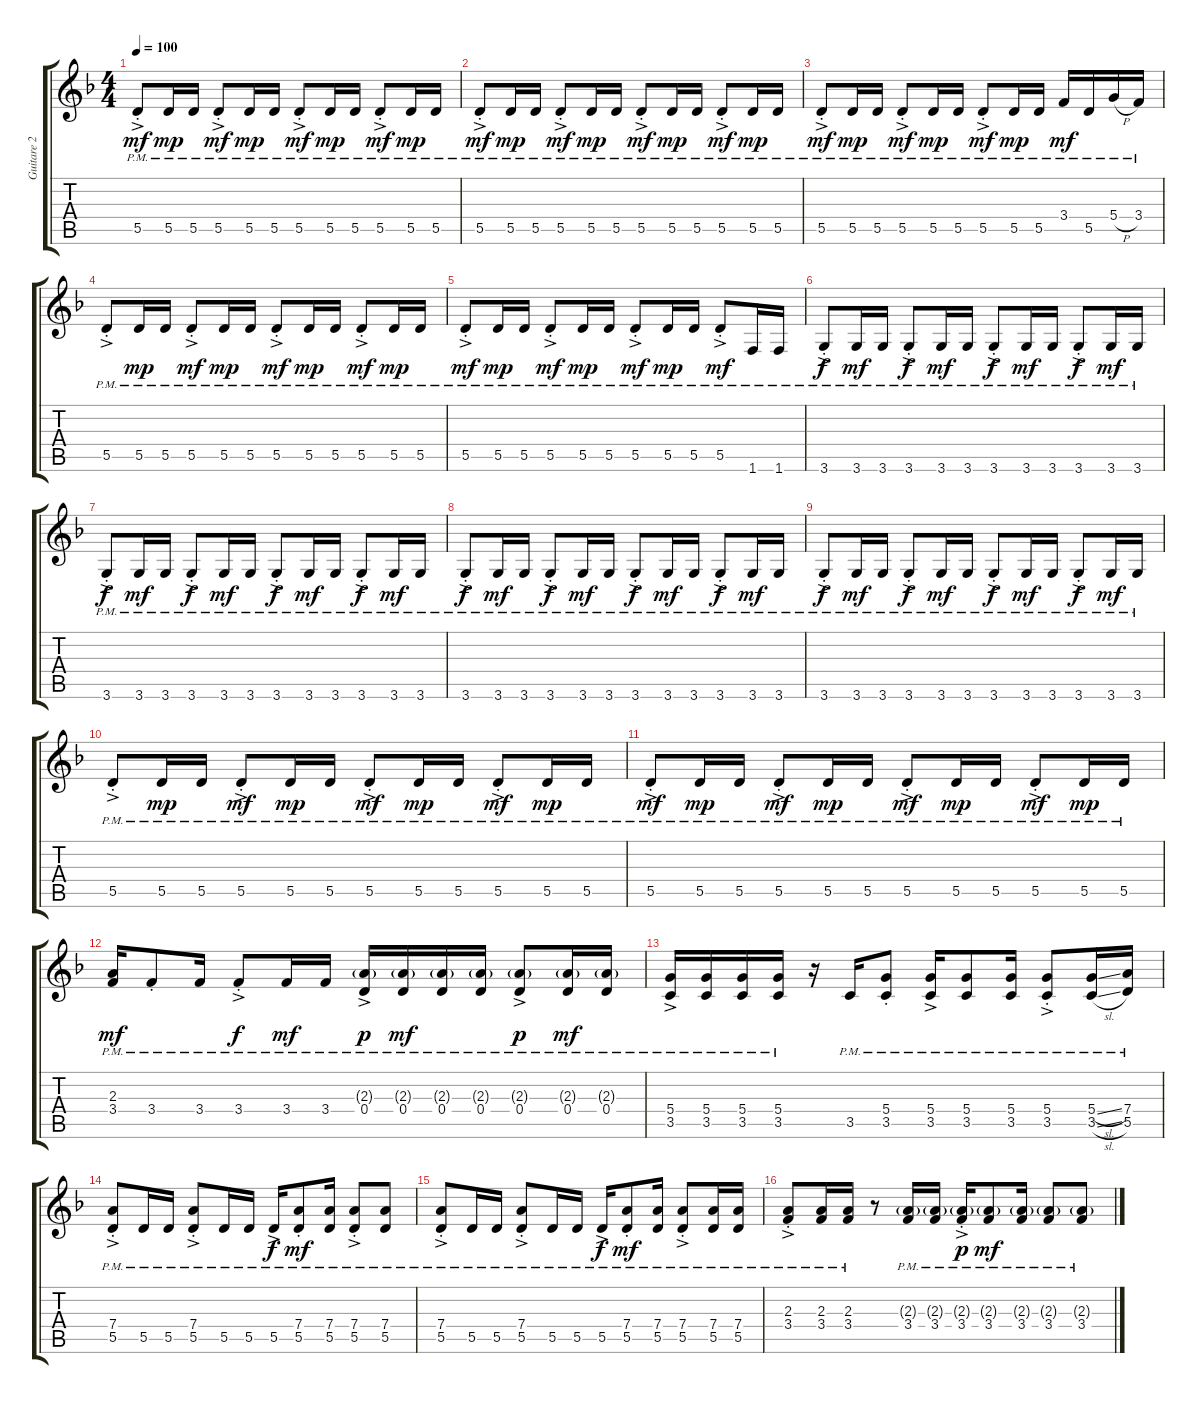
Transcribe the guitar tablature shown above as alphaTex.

\track ("Guitare 2" "Guitare 2") {instrument distortionguitar}
\staff {score tabs}
\tuning (E4 B3 G3 D3 A2 E2) {hide}
\ts (4 4)
\tempo 100
\clef g2
\ks dminor
5.5{ac pm st}.8{dy mf} 5.5{pm}.16{dy mp} 5.5{pm}.16 5.5{ac pm st}.8{dy mf} 5.5{pm}.16{dy mp} 5.5{pm}.16 5.5{ac pm st}.8{dy mf} 5.5{pm}.16{dy mp} 5.5{pm}.16 5.5{ac pm st}.8{dy mf} 5.5{pm}.16{dy mp} 5.5{pm}.16 |
5.5{ac pm st}.8{dy mf} 5.5{pm}.16{dy mp} 5.5{pm}.16 5.5{ac pm st}.8{dy mf} 5.5{pm}.16{dy mp} 5.5{pm}.16 5.5{ac pm st}.8{dy mf} 5.5{pm}.16{dy mp} 5.5{pm}.16 5.5{ac pm st}.8{dy mf} 5.5{pm}.16{dy mp} 5.5{pm}.16 |
5.5{ac pm st}.8{dy mf} 5.5{pm}.16{dy mp} 5.5{pm}.16 5.5{ac pm st}.8{dy mf} 5.5{pm}.16{dy mp} 5.5{pm}.16 5.5{ac pm st}.8{dy mf} 5.5{pm}.16{dy mp} 5.5{pm}.16 3.4{pm}.16{dy mf} 5.5{pm}.16 5.4{h pm}.16 3.4{pm}.16 |
5.5{ac pm st}.8 5.5{pm}.16{dy mp} 5.5{pm}.16 5.5{ac pm st}.8{dy mf} 5.5{pm}.16{dy mp} 5.5{pm}.16 5.5{ac pm st}.8{dy mf} 5.5{pm}.16{dy mp} 5.5{pm}.16 5.5{ac pm st}.8{dy mf} 5.5{pm}.16{dy mp} 5.5{pm}.16 |
5.5{ac pm st}.8{dy mf} 5.5{pm}.16{dy mp} 5.5{pm}.16 5.5{ac pm st}.8{dy mf} 5.5{pm}.16{dy mp} 5.5{pm}.16 5.5{ac pm st}.8{dy mf} 5.5{pm}.16{dy mp} 5.5{pm}.16 5.5{ac pm st}.8{dy mf} 1.6{pm}.16 1.6{pm}.16 |
3.6{ac pm st}.8{dy f} 3.6{pm}.16{dy mf} 3.6{pm}.16 3.6{ac pm st}.8{dy f} 3.6{pm}.16{dy mf} 3.6{pm}.16 3.6{ac pm st}.8{dy f} 3.6{pm}.16{dy mf} 3.6{pm}.16 3.6{ac pm st}.8{dy f} 3.6{pm}.16{dy mf} 3.6{pm}.16 |
3.6{ac pm st}.8{dy f} 3.6{pm}.16{dy mf} 3.6{pm}.16 3.6{ac pm st}.8{dy f} 3.6{pm}.16{dy mf} 3.6{pm}.16 3.6{ac pm st}.8{dy f} 3.6{pm}.16{dy mf} 3.6{pm}.16 3.6{ac pm st}.8{dy f} 3.6{pm}.16{dy mf} 3.6{pm}.16 |
3.6{ac pm st}.8{dy f} 3.6{pm}.16{dy mf} 3.6{pm}.16 3.6{ac pm st}.8{dy f} 3.6{pm}.16{dy mf} 3.6{pm}.16 3.6{ac pm st}.8{dy f} 3.6{pm}.16{dy mf} 3.6{pm}.16 3.6{ac pm st}.8{dy f} 3.6{pm}.16{dy mf} 3.6{pm}.16 |
3.6{ac pm st}.8{dy f} 3.6{pm}.16{dy mf} 3.6{pm}.16 3.6{ac pm st}.8{dy f} 3.6{pm}.16{dy mf} 3.6{pm}.16 3.6{ac pm st}.8{dy f} 3.6{pm}.16{dy mf} 3.6{pm}.16 3.6{ac pm st}.8{dy f} 3.6{pm}.16{dy mf} 3.6{pm}.16 |
5.5{ac pm st}.8 5.5{pm}.16{dy mp} 5.5{pm}.16 5.5{ac pm st}.8{dy mf} 5.5{pm}.16{dy mp} 5.5{pm}.16 5.5{ac pm st}.8{dy mf} 5.5{pm}.16{dy mp} 5.5{pm}.16 5.5{ac pm st}.8{dy mf} 5.5{pm}.16{dy mp} 5.5{pm}.16 |
5.5{ac pm st}.8{dy mf} 5.5{pm}.16{dy mp} 5.5{pm}.16 5.5{ac pm st}.8{dy mf} 5.5{pm}.16{dy mp} 5.5{pm}.16 5.5{ac pm st}.8{dy mf} 5.5{pm}.16{dy mp} 5.5{pm}.16 5.5{ac pm st}.8{dy mf} 5.5{pm}.16{dy mp} 5.5{pm}.16 |
(2.3{pm} 3.4{pm}).16{dy mf} 3.4{pm st}.8 3.4{pm}.16 3.4{ac pm st}.8{dy f} 3.4{pm}.16{dy mf} 3.4{pm}.16 (2.3{g pm} 0.4{ac pm}).16{dy p} (2.3{g pm} 0.4{pm}).16{dy mf} (2.3{g pm} 0.4{pm}).16 (2.3{g pm} 0.4{pm}).16 (2.3{g pm} 0.4{ac pm}).8{dy p} (2.3{g pm} 0.4{pm}).16{dy mf} (2.3{g pm} 0.4{pm}).16 |
(5.4{pm} 3.5{ac pm}).16 (5.4{pm} 3.5{pm}).16 (5.4{pm} 3.5{pm}).16 (5.4{pm} 3.5{pm}).16 r.16 3.5{pm}.16 (5.4{pm} 3.5{pm st}).8 (5.4{pm} 3.5{ac pm}).16 (5.4{pm} 3.5{pm}).8 (5.4{pm} 3.5{pm}).16 (5.4{pm} 3.5{ac pm st}).8 (5.4{sl pm} 3.5{sl pm}).16 (7.4{pm} 5.5{pm}).16 |
(7.4{pm} 5.5{ac pm st}).8 5.5{pm}.16 5.5{pm}.16 (7.4{pm} 5.5{ac pm st}).8 5.5{pm}.16 5.5{pm}.16 5.5{ac pm}.16{dy f} (7.4{pm} 5.5{pm st}).8{dy mf} (7.4{pm} 5.5{pm}).16 (7.4{pm} 5.5{ac pm st}).8 (7.4{pm} 5.5{pm}).8 |
(7.4{pm} 5.5{ac pm st}).8 5.5{pm}.16 5.5{pm}.16 (7.4{pm} 5.5{ac pm st}).8 5.5{pm}.16 5.5{pm}.16 5.5{ac pm}.16{dy f} (7.4{pm} 5.5{pm st}).8{dy mf} (7.4{pm} 5.5{pm}).16 (7.4{pm} 5.5{ac pm st}).8 (7.4{pm} 5.5{pm}).16 (7.4{pm} 5.5{pm}).16 |
(2.3{pm} 3.4{ac pm st}).8 (2.3{pm} 3.4{pm}).16 (2.3{pm} 3.4{pm}).16 r.8 (2.3{g pm} 3.4{pm}).16 (2.3{g pm} 3.4{pm}).16 (2.3{g pm} 3.4{ac pm st}).16{dy p} (2.3{g pm} 3.4{pm}).8{dy mf} (2.3{g pm} 3.4{pm}).16 (2.3{g pm} 3.4{pm}).8 (2.3{g pm} 3.4{pm}).8
